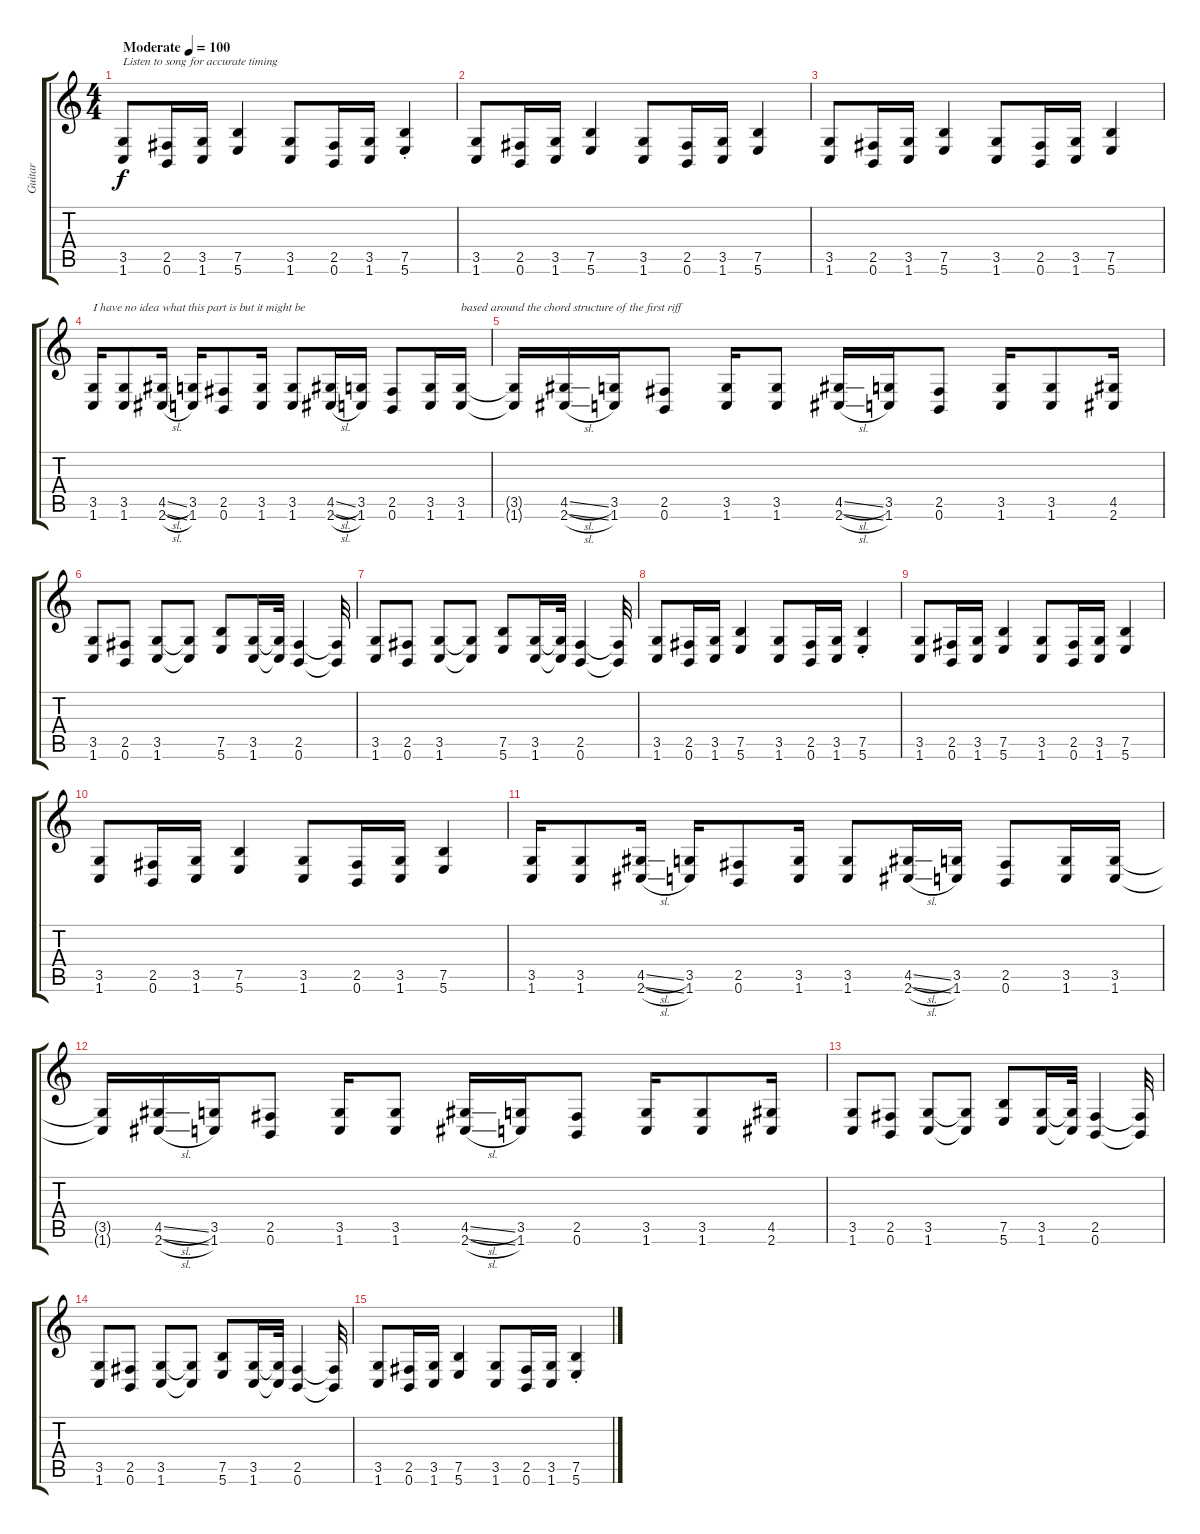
\track ("Guitar" "Guitar") {instrument distortionguitar}
\staff {score tabs}
\tuning (B3 Gb3 D3 A2 E2 B1) {hide}
\ts (4 4)
\tempo (100 "Moderate")
\clef g2
\ks c
(3.5 1.6).8{txt "Listen to song for accurate timing" dy f instrument distortionguitar} (2.5 0.6).16 (3.5 1.6).16 (7.5 5.6).4 (3.5 1.6).8 (2.5 0.6).16 (3.5 1.6).16 (7.5{st} 5.6{st}).4 |
(3.5 1.6).8 (2.5 0.6).16 (3.5 1.6).16 (7.5 5.6).4 (3.5 1.6).8 (2.5 0.6).16 (3.5 1.6).16 (7.5 5.6).4 |
(3.5 1.6).8 (2.5 0.6).16 (3.5 1.6).16 (7.5 5.6).4 (3.5 1.6).8 (2.5 0.6).16 (3.5 1.6).16 (7.5 5.6).4 |
(3.5 1.6).16{txt "I have no idea what this part is but it might be"} (3.5 1.6).8 (4.5{sl} 2.6{sl}).16 (3.5 1.6).16 (2.5 0.6).8 (3.5 1.6).16 (3.5 1.6).8 (4.5{sl} 2.6{sl}).16 (3.5 1.6).16 (2.5 0.6).8 (3.5 1.6).16 (3.5 1.6).16{txt "based around the chord structure of the first riff"} |
(3.5{t} 1.6{t}).16 (4.5{sl} 2.6{sl}).16 (3.5 1.6).16 (2.5 0.6).8 (3.5 1.6).16 (3.5 1.6).8 (4.5{sl} 2.6{sl}).16 (3.5 1.6).16 (2.5 0.6).8 (3.5 1.6).16 (3.5 1.6).8 (4.5 2.6).16 |
(3.5 1.6).8 (2.5 0.6).8 (3.5 1.6).8 (3.5{t} 1.6{t}).8 (7.5 5.6).8 (3.5 1.6).16 (3.5{t} 1.6{t}).32 (2.5 0.6).4 (2.5{t} 0.6{t}).32 |
(3.5 1.6).8 (2.5 0.6).8 (3.5 1.6).8 (3.5{t} 1.6{t}).8 (7.5 5.6).8 (3.5 1.6).16 (3.5{t} 1.6{t}).32 (2.5 0.6).4 (2.5{t} 0.6{t}).32 |
(3.5 1.6).8 (2.5 0.6).16 (3.5 1.6).16 (7.5 5.6).4 (3.5 1.6).8 (2.5 0.6).16 (3.5 1.6).16 (7.5{st} 5.6{st}).4 |
(3.5 1.6).8 (2.5 0.6).16 (3.5 1.6).16 (7.5 5.6).4 (3.5 1.6).8 (2.5 0.6).16 (3.5 1.6).16 (7.5 5.6).4 |
(3.5 1.6).8 (2.5 0.6).16 (3.5 1.6).16 (7.5 5.6).4 (3.5 1.6).8 (2.5 0.6).16 (3.5 1.6).16 (7.5 5.6).4 |
(3.5 1.6).16 (3.5 1.6).8 (4.5{sl} 2.6{sl}).16 (3.5 1.6).16 (2.5 0.6).8 (3.5 1.6).16 (3.5 1.6).8 (4.5{sl} 2.6{sl}).16 (3.5 1.6).16 (2.5 0.6).8 (3.5 1.6).16 (3.5 1.6).16 |
(3.5{t} 1.6{t}).16 (4.5{sl} 2.6{sl}).16 (3.5 1.6).16 (2.5 0.6).8 (3.5 1.6).16 (3.5 1.6).8 (4.5{sl} 2.6{sl}).16 (3.5 1.6).16 (2.5 0.6).8 (3.5 1.6).16 (3.5 1.6).8 (4.5 2.6).16 |
(3.5 1.6).8 (2.5 0.6).8 (3.5 1.6).8 (3.5{t} 1.6{t}).8 (7.5 5.6).8 (3.5 1.6).16 (3.5{t} 1.6{t}).32 (2.5 0.6).4 (2.5{t} 0.6{t}).32 |
(3.5 1.6).8 (2.5 0.6).8 (3.5 1.6).8 (3.5{t} 1.6{t}).8 (7.5 5.6).8 (3.5 1.6).16 (3.5{t} 1.6{t}).32 (2.5 0.6).4 (2.5{t} 0.6{t}).32 |
(3.5 1.6).8 (2.5 0.6).16 (3.5 1.6).16 (7.5 5.6).4 (3.5 1.6).8 (2.5 0.6).16 (3.5 1.6).16 (7.5{st} 5.6{st}).4
